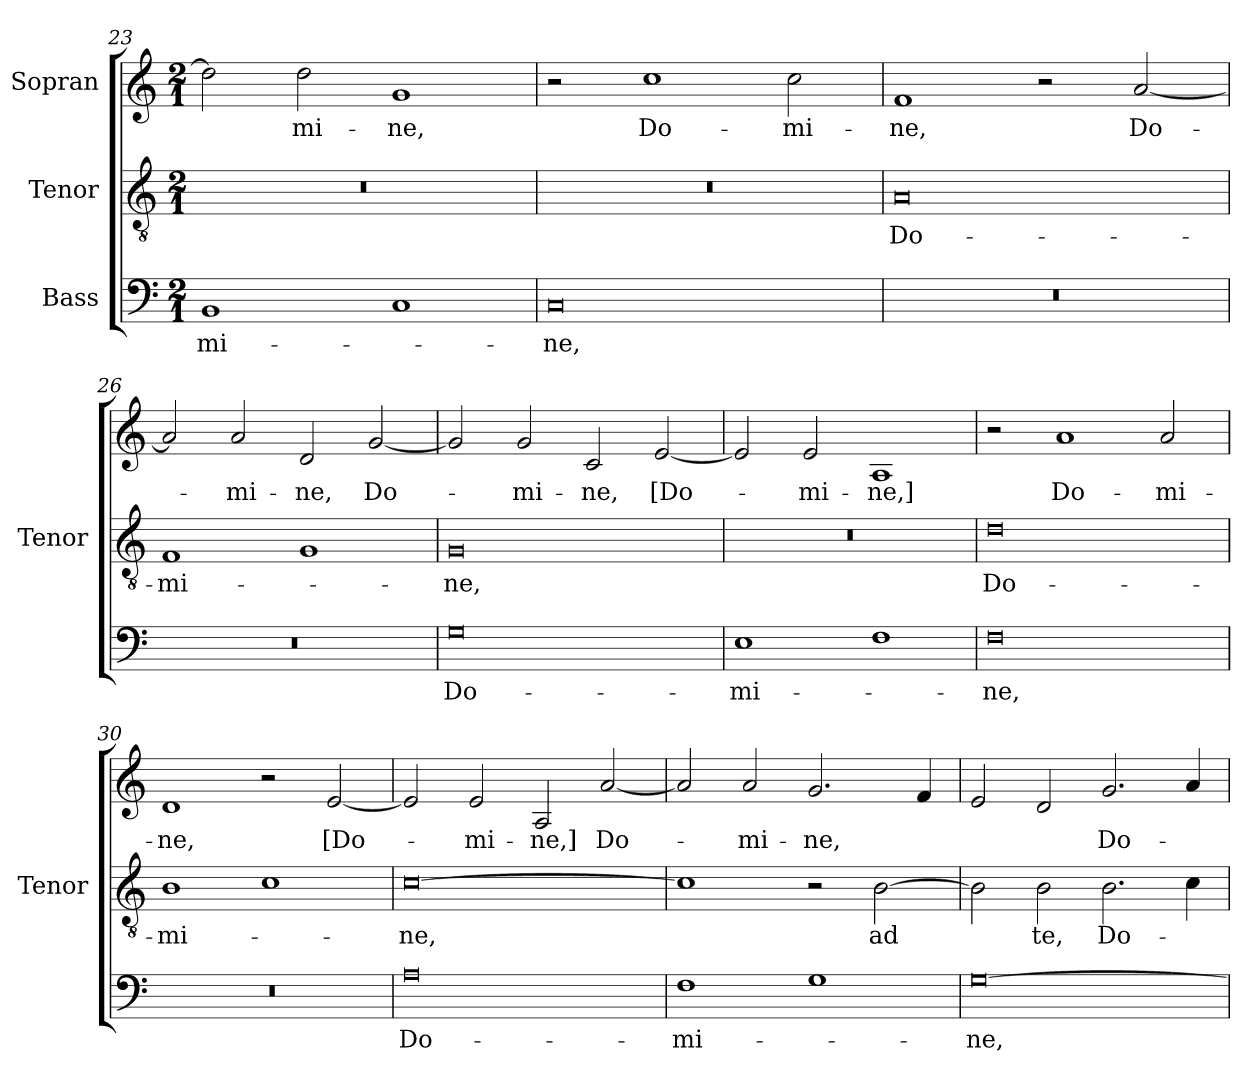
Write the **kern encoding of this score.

**kern	**text	**kern	**text	**kern	**text
*part3	*part3	*part2	*part2	*part1	*part1
*staff3	*staff3	*staff2	*staff2	*staff1	*staff1
*I"Bass	*	*I"Tenor	*	*I"Sopran	*
*	*	*I'Tenor	*	*	*
*clefF4	*	*clefGv2	*	*clefG2	*
*	*	*ITrd7c12	*	*	*
*k[]	*	*k[]	*	*k[]	*
*M2/1	*	*M2/1	*	*M2/1	*
=23	=23	=23	=23	=23	=23
!	!LO:LY:b:color=#000000	!LO:N:vis=1	!	!	!
1BBi	-mi-	0r	.	2ddi\]	.
!	!	!	!	!	!LO:LY:b:color=#000000
.	.	.	.	2ddi\	-mi-
!	!	!	!	!	!LO:LY:b:color=#000000
1Ci	.	.	.	1gi	-ne,
=24	=24	=24	=24	=24	=24
!	!LO:LY:b:color=#000000	!LO:N:vis=1	!	!	!
0Ci	-ne,	0r	.	2r	.
!	!	!	!	!	!LO:LY:b:color=#000000
.	.	.	.	1cci	Do-
!	!	!	!	!	!LO:LY:b:color=#000000
.	.	.	.	2cci\	-mi-
=25	=25	=25	=25	=25	=25
!LO:N:vis=1	!	!	!	!	!
!	!	!	!LO:LY:b:color=#000000	!	!
!	!	!	!	!	!LO:LY:b:color=#000000
0r	.	0AAi	Do-	1fi	-ne,
.	.	.	.	2r	.
!	!	!	!	!	!LO:LY:b:color=#000000
.	.	.	.	[<2ai/	Do-
=26	=26	=26	=26	=26	=26
!LO:N:vis=1	!	!	!	!	!
!	!	!	!LO:LY:b:color=#000000	!	!
0r	.	1FFi	-mi-	2ai/]	.
!	!	!	!	!	!LO:LY:b:color=#000000
.	.	.	.	2ai/	-mi-
!	!	!	!	!	!LO:LY:b:color=#000000
.	.	1GGi	.	2di/	-ne,
!	!	!	!	!	!LO:LY:b:color=#000000
.	.	.	.	[<2gi/	Do-
=27	=27	=27	=27	=27	=27
!	!LO:LY:b:color=#000000	!	!	!	!
!	!	!	!LO:LY:b:color=#000000	!	!
0Gi	Do-	0GGi	-ne,	2gi/]	.
!	!	!	!	!	!LO:LY:b:color=#000000
.	.	.	.	2gi/	-mi-
!	!	!	!	!	!LO:LY:b:color=#000000
.	.	.	.	2ci/	-ne,
!	!	!	!	!	!LO:LY:b:color=#000000
.	.	.	.	[<2ei/	[Do-
=28	=28	=28	=28	=28	=28
!	!LO:LY:b:color=#000000	!LO:N:vis=1	!	!	!
1Ei	-mi-	0r	.	2ei/]	.
!	!	!	!	!	!LO:LY:b:color=#000000
.	.	.	.	2ei/	-mi-
!	!	!	!	!	!LO:LY:b:color=#000000
1Fi	.	.	.	1Ai	-ne,]
!!LO:PB:g=z
=29	=29	=29	=29	=29	=29
!	!LO:LY:b:color=#000000	!	!	!	!
!	!	!	!LO:LY:b:color=#000000	!	!
0Fi	-ne,	0Di	Do-	2r	.
!	!	!	!	!	!LO:LY:b:color=#000000
.	.	.	.	1ai	Do-
!	!	!	!	!	!LO:LY:b:color=#000000
.	.	.	.	2ai/	-mi-
=30	=30	=30	=30	=30	=30
!LO:N:vis=1	!	!	!	!	!
!	!	!	!LO:LY:b:color=#000000	!	!
!	!	!	!	!	!LO:LY:b:color=#000000
0r	.	1BBi	-mi-	1di	-ne,
.	.	1Ci	.	2r	.
!	!	!	!	!	!LO:LY:b:color=#000000
.	.	.	.	[<2ei/	[Do-
=31	=31	=31	=31	=31	=31
!	!LO:LY:b:color=#000000	!	!	!	!
!	!	!	!LO:LY:b:color=#000000	!	!
0Ai	Do-	[>0Ci	-ne,	2ei/]	.
!	!	!	!	!	!LO:LY:b:color=#000000
.	.	.	.	2ei/	-mi-
!	!	!	!	!	!LO:LY:b:color=#000000
.	.	.	.	2Ai/	-ne,]
!	!	!	!	!	!LO:LY:b:color=#000000
.	.	.	.	[<2ai/	Do-
=32	=32	=32	=32	=32	=32
!	!LO:LY:b:color=#000000	!	!	!	!
1Fi	-mi-	1Ci]	.	2ai/]	.
!	!	!	!	!	!LO:LY:b:color=#000000
.	.	.	.	2ai/	-mi-
!	!	!	!	!	!LO:LY:b:color=#000000
1Gi	.	2r	.	2.gi/	-ne,
!	!	!	!LO:LY:b:color=#000000	!	!
.	.	[>2BBi\	ad	.	.
.	.	.	.	4fi/	.
=33	=33	=33	=33	=33	=33
!	!LO:LY:b:color=#000000	!	!	!	!
[>0Gi	-ne,	2BBi\]	.	2ei/	.
!	!	!	!LO:LY:b:color=#000000	!	!
.	.	2BBi\	te,	2di/	.
!	!	!	!LO:LY:b:color=#000000	!	!
!	!	!	!	!	!LO:LY:b:color=#000000
.	.	2.BBi\	Do-	2.gi/	Do-
.	.	4Ci\	.	4ai/	.
=	=	=	=	=	=
*-	*-	*-	*-	*-	*-
